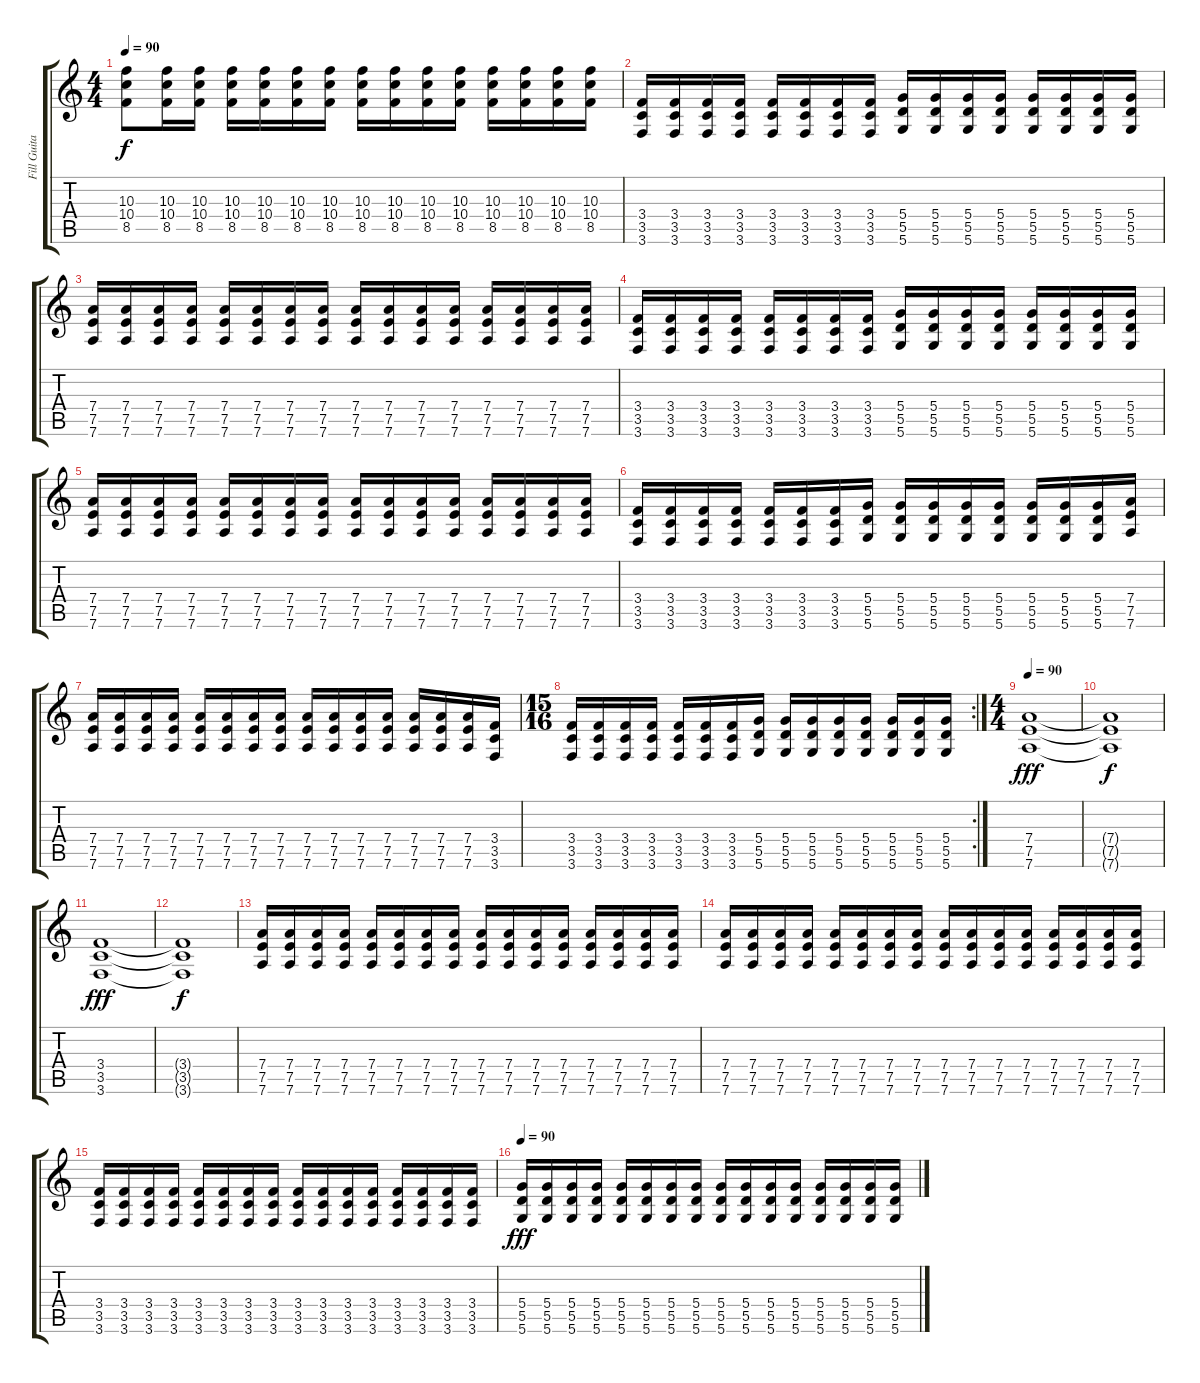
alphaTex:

\track ("Fill Guitar" "Fill Guita") {instrument overdrivenguitar}
\staff {score tabs}
\tuning (E4 B3 G3 D3 A2 D2) {hide}
\ts (4 4)
\tempo 90
\clef g2
\ks c
(10.3 10.4 8.5).8{dy f} (10.3 10.4 8.5).16 (10.3 10.4 8.5).16 (10.3 10.4 8.5).16 (10.3 10.4 8.5).16 (10.3 10.4 8.5).16 (10.3 10.4 8.5).16 (10.3 10.4 8.5).16 (10.3 10.4 8.5).16 (10.3 10.4 8.5).16 (10.3 10.4 8.5).16 (10.3 10.4 8.5).16 (10.3 10.4 8.5).16 (10.3 10.4 8.5).16 (10.3 10.4 8.5).16 |
(3.4 3.5 3.6).16 (3.4 3.5 3.6).16 (3.4 3.5 3.6).16 (3.4 3.5 3.6).16 (3.4 3.5 3.6).16 (3.4 3.5 3.6).16 (3.4 3.5 3.6).16 (3.4 3.5 3.6).16 (5.4 5.5 5.6).16 (5.4 5.5 5.6).16 (5.4 5.5 5.6).16 (5.4 5.5 5.6).16 (5.4 5.5 5.6).16 (5.4 5.5 5.6).16 (5.4 5.5 5.6).16 (5.4 5.5 5.6).16 |
(7.4 7.5 7.6).16 (7.4 7.5 7.6).16 (7.4 7.5 7.6).16 (7.4 7.5 7.6).16 (7.4 7.5 7.6).16 (7.4 7.5 7.6).16 (7.4 7.5 7.6).16 (7.4 7.5 7.6).16 (7.4 7.5 7.6).16 (7.4 7.5 7.6).16 (7.4 7.5 7.6).16 (7.4 7.5 7.6).16 (7.4 7.5 7.6).16 (7.4 7.5 7.6).16 (7.4 7.5 7.6).16 (7.4 7.5 7.6).16 |
(3.4 3.5 3.6).16 (3.4 3.5 3.6).16 (3.4 3.5 3.6).16 (3.4 3.5 3.6).16 (3.4 3.5 3.6).16 (3.4 3.5 3.6).16 (3.4 3.5 3.6).16 (3.4 3.5 3.6).16 (5.4 5.5 5.6).16 (5.4 5.5 5.6).16 (5.4 5.5 5.6).16 (5.4 5.5 5.6).16 (5.4 5.5 5.6).16 (5.4 5.5 5.6).16 (5.4 5.5 5.6).16 (5.4 5.5 5.6).16 |
(7.4 7.5 7.6).16 (7.4 7.5 7.6).16 (7.4 7.5 7.6).16 (7.4 7.5 7.6).16 (7.4 7.5 7.6).16 (7.4 7.5 7.6).16 (7.4 7.5 7.6).16 (7.4 7.5 7.6).16 (7.4 7.5 7.6).16 (7.4 7.5 7.6).16 (7.4 7.5 7.6).16 (7.4 7.5 7.6).16 (7.4 7.5 7.6).16 (7.4 7.5 7.6).16 (7.4 7.5 7.6).16 (7.4 7.5 7.6).16 |
(3.4 3.5 3.6).16 (3.4 3.5 3.6).16 (3.4 3.5 3.6).16 (3.4 3.5 3.6).16 (3.4 3.5 3.6).16 (3.4 3.5 3.6).16 (3.4 3.5 3.6).16 (5.4 5.5 5.6).16 (5.4 5.5 5.6).16 (5.4 5.5 5.6).16 (5.4 5.5 5.6).16 (5.4 5.5 5.6).16 (5.4 5.5 5.6).16 (5.4 5.5 5.6).16 (5.4 5.5 5.6).16 (7.4 7.5 7.6).16 |
(7.4 7.5 7.6).16 (7.4 7.5 7.6).16 (7.4 7.5 7.6).16 (7.4 7.5 7.6).16 (7.4 7.5 7.6).16 (7.4 7.5 7.6).16 (7.4 7.5 7.6).16 (7.4 7.5 7.6).16 (7.4 7.5 7.6).16 (7.4 7.5 7.6).16 (7.4 7.5 7.6).16 (7.4 7.5 7.6).16 (7.4 7.5 7.6).16 (7.4 7.5 7.6).16 (7.4 7.5 7.6).16 (3.4 3.5 3.6).16 |
\rc 2
\ts (15 16)
(3.4 3.5 3.6).16 (3.4 3.5 3.6).16 (3.4 3.5 3.6).16 (3.4 3.5 3.6).16 (3.4 3.5 3.6).16 (3.4 3.5 3.6).16 (3.4 3.5 3.6).16 (5.4 5.5 5.6).16 (5.4 5.5 5.6).16 (5.4 5.5 5.6).16 (5.4 5.5 5.6).16 (5.4 5.5 5.6).16 (5.4 5.5 5.6).16 (5.4 5.5 5.6).16 (5.4 5.5 5.6).16 |
\ts (4 4)
\tempo 90
(7.4 7.5 7.6).1{dy fff} |
(7.4{t} 7.5{t} 7.6{t}).1{dy f} |
(3.4 3.5 3.6).1{dy fff} |
(3.4{t} 3.5{t} 3.6{t}).1{dy f} |
(7.4 7.5 7.6).16 (7.4 7.5 7.6).16 (7.4 7.5 7.6).16 (7.4 7.5 7.6).16 (7.4 7.5 7.6).16 (7.4 7.5 7.6).16 (7.4 7.5 7.6).16 (7.4 7.5 7.6).16 (7.4 7.5 7.6).16 (7.4 7.5 7.6).16 (7.4 7.5 7.6).16 (7.4 7.5 7.6).16 (7.4 7.5 7.6).16 (7.4 7.5 7.6).16 (7.4 7.5 7.6).16 (7.4 7.5 7.6).16 |
(7.4 7.5 7.6).16 (7.4 7.5 7.6).16 (7.4 7.5 7.6).16 (7.4 7.5 7.6).16 (7.4 7.5 7.6).16 (7.4 7.5 7.6).16 (7.4 7.5 7.6).16 (7.4 7.5 7.6).16 (7.4 7.5 7.6).16 (7.4 7.5 7.6).16 (7.4 7.5 7.6).16 (7.4 7.5 7.6).16 (7.4 7.5 7.6).16 (7.4 7.5 7.6).16 (7.4 7.5 7.6).16 (7.4 7.5 7.6).16 |
(3.4 3.5 3.6).16 (3.4 3.5 3.6).16 (3.4 3.5 3.6).16 (3.4 3.5 3.6).16 (3.4 3.5 3.6).16 (3.4 3.5 3.6).16 (3.4 3.5 3.6).16 (3.4 3.5 3.6).16 (3.4 3.5 3.6).16 (3.4 3.5 3.6).16 (3.4 3.5 3.6).16 (3.4 3.5 3.6).16 (3.4 3.5 3.6).16 (3.4 3.5 3.6).16 (3.4 3.5 3.6).16 (3.4 3.5 3.6).16 |
\tempo 90
(5.4 5.5 5.6).16{dy fff} (5.4 5.5 5.6).16 (5.4 5.5 5.6).16 (5.4 5.5 5.6).16 (5.4 5.5 5.6).16 (5.4 5.5 5.6).16 (5.4 5.5 5.6).16 (5.4 5.5 5.6).16 (5.4 5.5 5.6).16 (5.4 5.5 5.6).16 (5.4 5.5 5.6).16 (5.4 5.5 5.6).16 (5.4 5.5 5.6).16 (5.4 5.5 5.6).16 (5.4 5.5 5.6).16 (5.4 5.5 5.6).16
